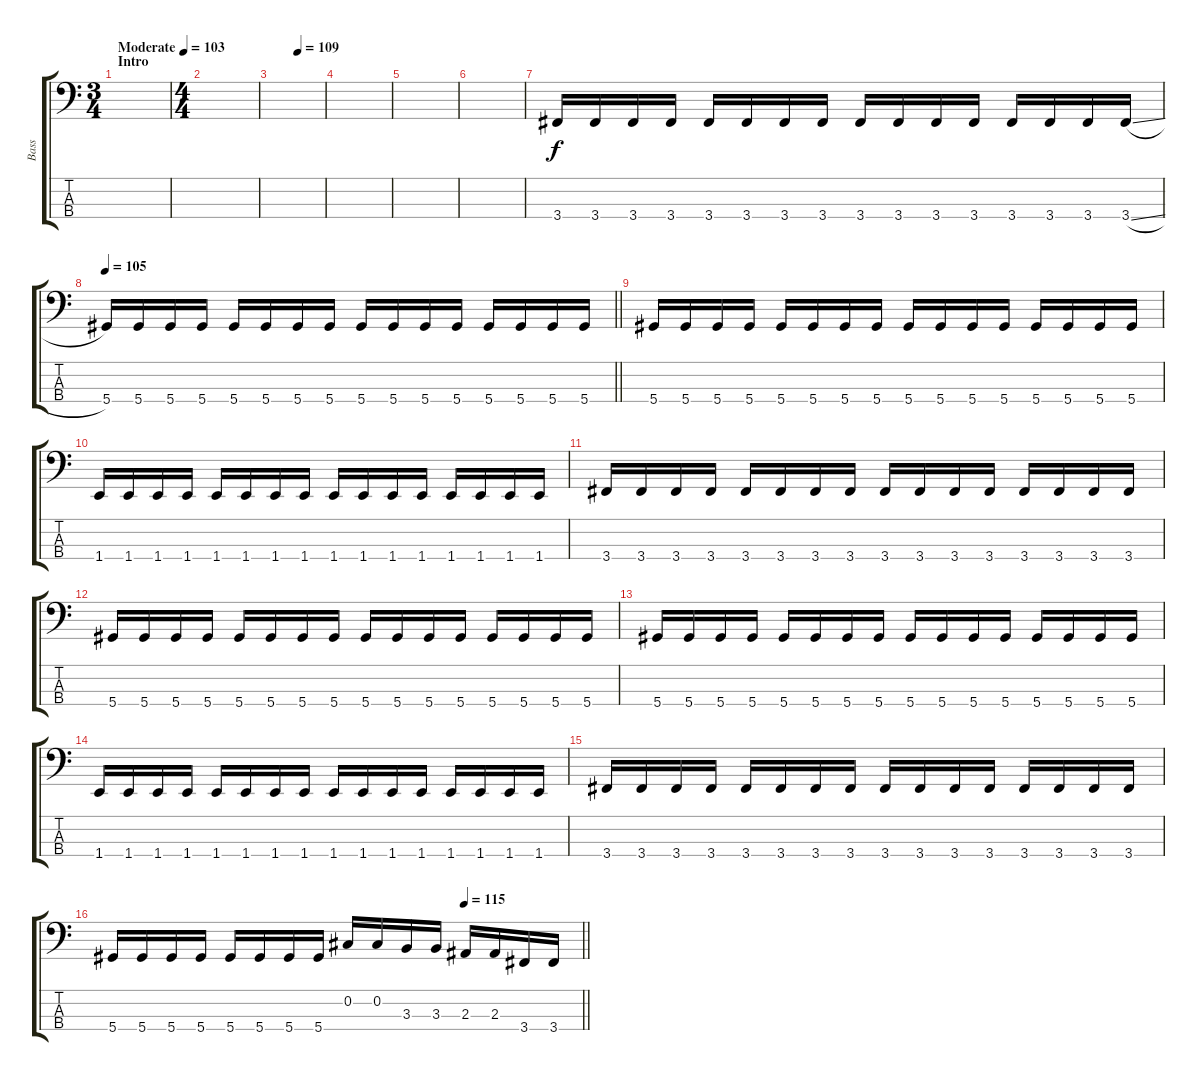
\track ("Bass" "Bass") {instrument electricbassfinger}
\staff {score tabs}
\tuning (Gb2 Db2 Ab1 Eb1) {hide}
\ts (3 4)
\section ("" "Intro")
\tempo (103 "Moderate")
\clef f4
\ks c
|
\ts (4 4)
|
\tempo (109 0.5)
|
|
|
|
3.4.16 3.4.16 3.4.16 3.4.16 3.4.16 3.4.16 3.4.16 3.4.16 3.4.16 3.4.16 3.4.16 3.4.16 3.4.16 3.4.16 3.4.16 3.4{sl}.16 |
\tempo 105
\barLineRight lightlight
5.4.16 5.4.16 5.4.16 5.4.16 5.4.16 5.4.16 5.4.16 5.4.16 5.4.16 5.4.16 5.4.16 5.4.16 5.4.16 5.4.16 5.4.16 5.4.16 |
\section ("" "")
5.4.16 5.4.16 5.4.16 5.4.16 5.4.16 5.4.16 5.4.16 5.4.16 5.4.16 5.4.16 5.4.16 5.4.16 5.4.16 5.4.16 5.4.16 5.4.16 |
1.4.16 1.4.16 1.4.16 1.4.16 1.4.16 1.4.16 1.4.16 1.4.16 1.4.16 1.4.16 1.4.16 1.4.16 1.4.16 1.4.16 1.4.16 1.4.16 |
3.4.16 3.4.16 3.4.16 3.4.16 3.4.16 3.4.16 3.4.16 3.4.16 3.4.16 3.4.16 3.4.16 3.4.16 3.4.16 3.4.16 3.4.16 3.4.16 |
5.4.16 5.4.16 5.4.16 5.4.16 5.4.16 5.4.16 5.4.16 5.4.16 5.4.16 5.4.16 5.4.16 5.4.16 5.4.16 5.4.16 5.4.16 5.4.16 |
5.4.16 5.4.16 5.4.16 5.4.16 5.4.16 5.4.16 5.4.16 5.4.16 5.4.16 5.4.16 5.4.16 5.4.16 5.4.16 5.4.16 5.4.16 5.4.16 |
1.4.16 1.4.16 1.4.16 1.4.16 1.4.16 1.4.16 1.4.16 1.4.16 1.4.16 1.4.16 1.4.16 1.4.16 1.4.16 1.4.16 1.4.16 1.4.16 |
3.4.16 3.4.16 3.4.16 3.4.16 3.4.16 3.4.16 3.4.16 3.4.16 3.4.16 3.4.16 3.4.16 3.4.16 3.4.16 3.4.16 3.4.16 3.4.16 |
\tempo (115 0.75)
\barLineRight lightlight
5.4.16 5.4.16 5.4.16 5.4.16 5.4.16 5.4.16 5.4.16 5.4.16 0.2.16 0.2.16 3.3.16 3.3.16 2.3.16 2.3.16 3.4.16 3.4.16
